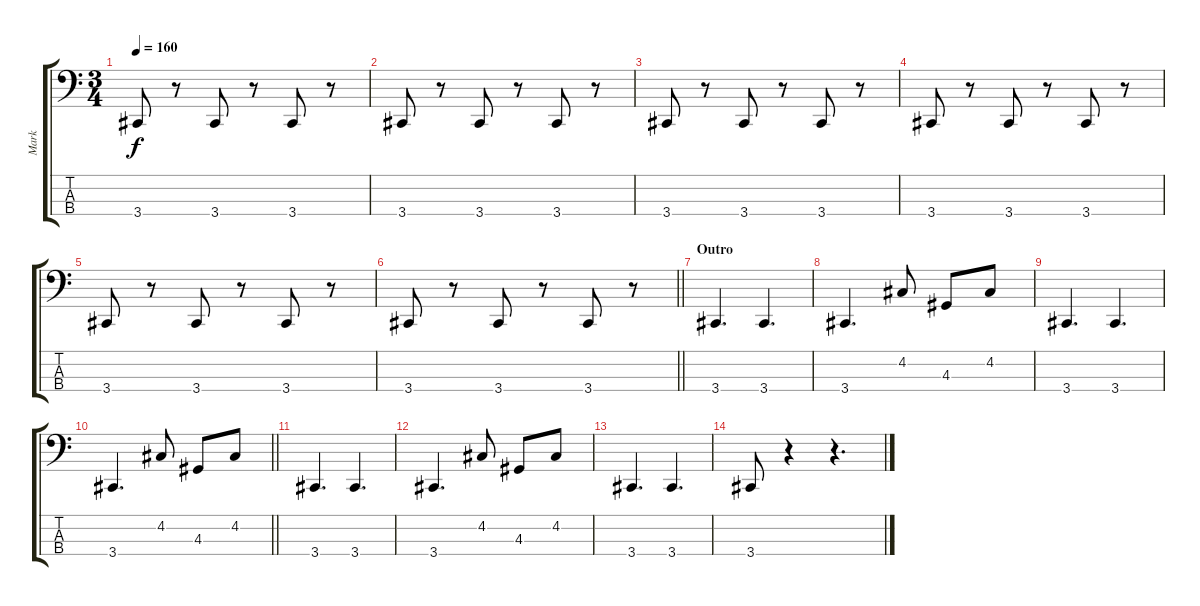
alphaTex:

\track ("Mark" "Mark") {instrument electricbasspick}
\staff {score tabs}
\tuning (D2 A1 E1 Bb0) {hide}
\ts (3 4)
\tempo 160
\clef f4
\ks c
3.4.8{dy f} r.8 3.4.8 r.8 3.4.8 r.8 |
3.4.8 r.8 3.4.8 r.8 3.4.8 r.8 |
3.4.8 r.8 3.4.8 r.8 3.4.8 r.8 |
3.4.8 r.8 3.4.8 r.8 3.4.8 r.8 |
3.4.8 r.8 3.4.8 r.8 3.4.8 r.8 |
\barLineRight lightlight
3.4.8 r.8 3.4.8 r.8 3.4.8 r.8 |
\section ("" "Outro")
3.4.4{d} 3.4.4{d} |
3.4.4{d} 4.2.8 4.3.8 4.2.8 |
3.4.4{d} 3.4.4{d} |
\barLineRight lightlight
3.4.4{d} 4.2.8 4.3.8 4.2.8 |
3.4.4{d} 3.4.4{d} |
3.4.4{d} 4.2.8 4.3.8 4.2.8 |
3.4.4{d} 3.4.4{d} |
3.4.8 r.4 r.4{d}
